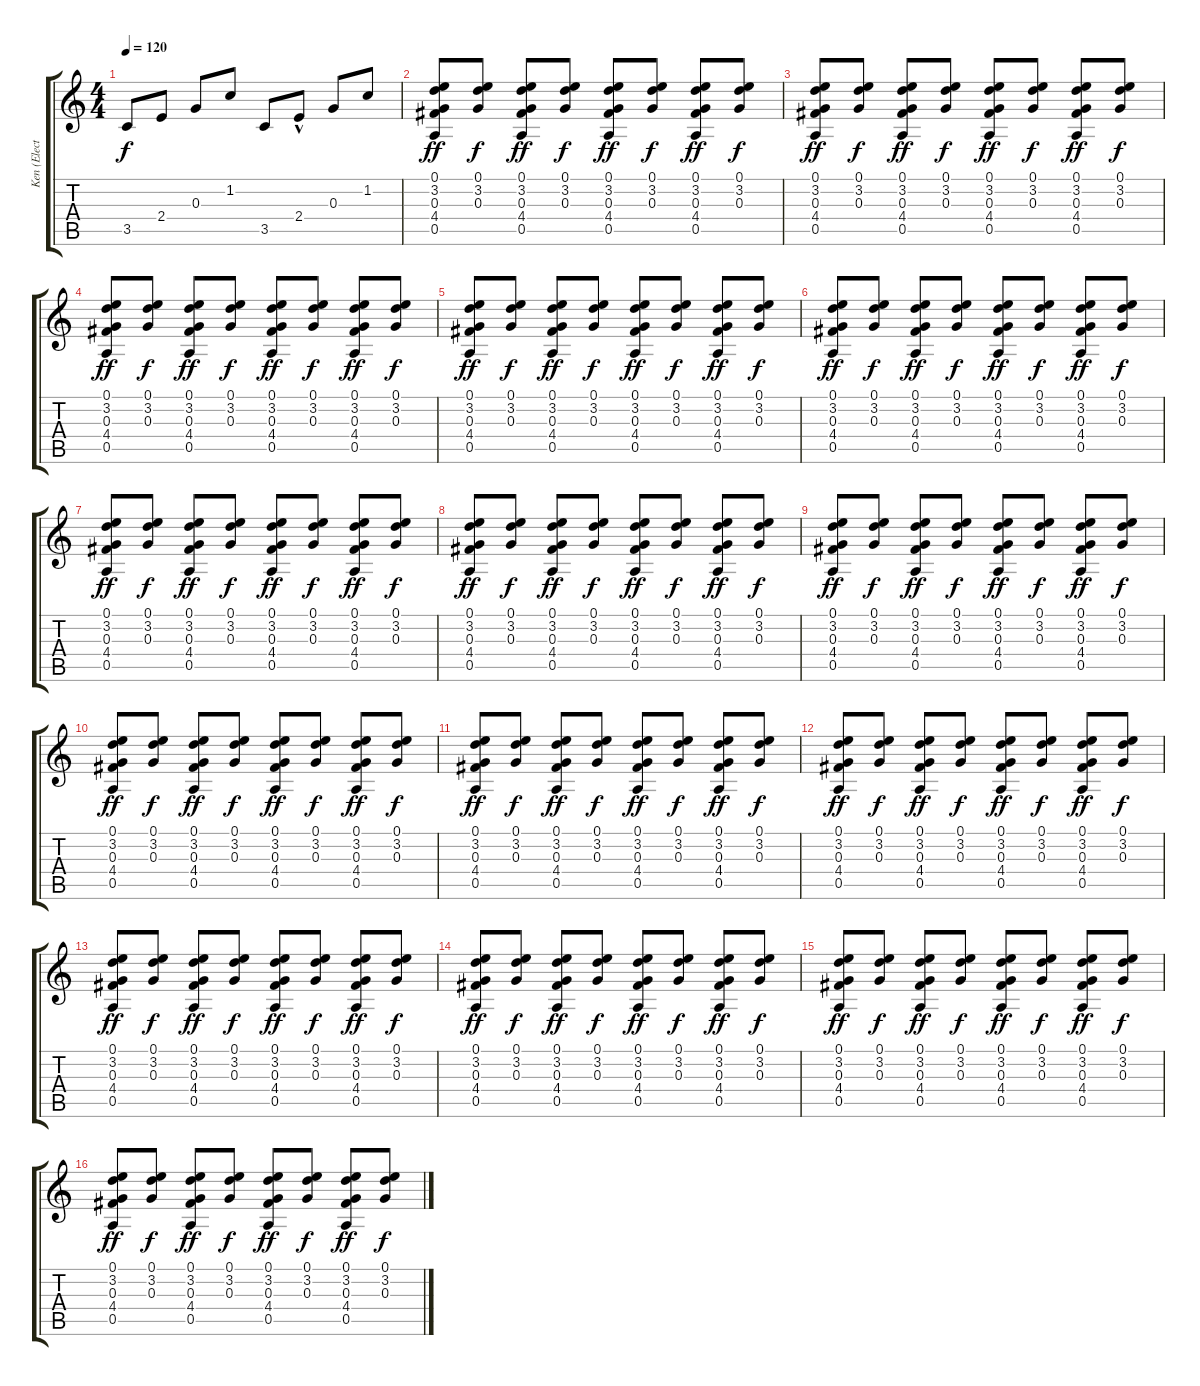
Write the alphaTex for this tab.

\track ("Ken (Electric)" "Ken (Elect") {instrument distortionguitar}
\staff {score tabs}
\tuning (E4 B3 G3 D3 A2 E2) {hide}
\ts (4 4)
\tempo 120
\clef g2
\ks c
3.5.8{dy f} 2.4.8 0.3.8 1.2.8 3.5.8 2.4{hac}.8 0.3.8 1.2.8 |
(0.1 3.2 0.3 4.4 0.5).8{dy ff} (0.1 3.2 0.3).8{dy f} (0.1 3.2 0.3 4.4 0.5).8{dy ff} (0.1 3.2 0.3).8{dy f} (0.1 3.2 0.3 4.4 0.5).8{dy ff} (0.1 3.2 0.3).8{dy f} (0.1 3.2 0.3 4.4 0.5).8{dy ff} (0.1 3.2 0.3).8{dy f} |
(0.1 3.2 0.3 4.4 0.5).8{dy ff} (0.1 3.2 0.3).8{dy f} (0.1 3.2 0.3 4.4 0.5).8{dy ff} (0.1 3.2 0.3).8{dy f} (0.1 3.2 0.3 4.4 0.5).8{dy ff} (0.1 3.2 0.3).8{dy f} (0.1 3.2 0.3 4.4 0.5).8{dy ff} (0.1 3.2 0.3).8{dy f} |
(0.1 3.2 0.3 4.4 0.5).8{dy ff} (0.1 3.2 0.3).8{dy f} (0.1 3.2 0.3 4.4 0.5).8{dy ff} (0.1 3.2 0.3).8{dy f} (0.1 3.2 0.3 4.4 0.5).8{dy ff} (0.1 3.2 0.3).8{dy f} (0.1 3.2 0.3 4.4 0.5).8{dy ff} (0.1 3.2 0.3).8{dy f} |
(0.1 3.2 0.3 4.4 0.5).8{dy ff} (0.1 3.2 0.3).8{dy f} (0.1 3.2 0.3 4.4 0.5).8{dy ff} (0.1 3.2 0.3).8{dy f} (0.1 3.2 0.3 4.4 0.5).8{dy ff} (0.1 3.2 0.3).8{dy f} (0.1 3.2 0.3 4.4 0.5).8{dy ff} (0.1 3.2 0.3).8{dy f} |
(0.1 3.2 0.3 4.4 0.5).8{dy ff} (0.1 3.2 0.3).8{dy f} (0.1 3.2 0.3 4.4 0.5).8{dy ff} (0.1 3.2 0.3).8{dy f} (0.1 3.2 0.3 4.4 0.5).8{dy ff} (0.1 3.2 0.3).8{dy f} (0.1 3.2 0.3 4.4 0.5).8{dy ff} (0.1 3.2 0.3).8{dy f} |
(0.1 3.2 0.3 4.4 0.5).8{dy ff} (0.1 3.2 0.3).8{dy f} (0.1 3.2 0.3 4.4 0.5).8{dy ff} (0.1 3.2 0.3).8{dy f} (0.1 3.2 0.3 4.4 0.5).8{dy ff} (0.1 3.2 0.3).8{dy f} (0.1 3.2 0.3 4.4 0.5).8{dy ff} (0.1 3.2 0.3).8{dy f} |
(0.1 3.2 0.3 4.4 0.5).8{dy ff} (0.1 3.2 0.3).8{dy f} (0.1 3.2 0.3 4.4 0.5).8{dy ff} (0.1 3.2 0.3).8{dy f} (0.1 3.2 0.3 4.4 0.5).8{dy ff} (0.1 3.2 0.3).8{dy f} (0.1 3.2 0.3 4.4 0.5).8{dy ff} (0.1 3.2 0.3).8{dy f} |
(0.1 3.2 0.3 4.4 0.5).8{dy ff} (0.1 3.2 0.3).8{dy f} (0.1 3.2 0.3 4.4 0.5).8{dy ff} (0.1 3.2 0.3).8{dy f} (0.1 3.2 0.3 4.4 0.5).8{dy ff} (0.1 3.2 0.3).8{dy f} (0.1 3.2 0.3 4.4 0.5).8{dy ff} (0.1 3.2 0.3).8{dy f} |
(0.1 3.2 0.3 4.4 0.5).8{dy ff} (0.1 3.2 0.3).8{dy f} (0.1 3.2 0.3 4.4 0.5).8{dy ff} (0.1 3.2 0.3).8{dy f} (0.1 3.2 0.3 4.4 0.5).8{dy ff} (0.1 3.2 0.3).8{dy f} (0.1 3.2 0.3 4.4 0.5).8{dy ff} (0.1 3.2 0.3).8{dy f} |
(0.1 3.2 0.3 4.4 0.5).8{dy ff} (0.1 3.2 0.3).8{dy f} (0.1 3.2 0.3 4.4 0.5).8{dy ff} (0.1 3.2 0.3).8{dy f} (0.1 3.2 0.3 4.4 0.5).8{dy ff} (0.1 3.2 0.3).8{dy f} (0.1 3.2 0.3 4.4 0.5).8{dy ff} (0.1 3.2 0.3).8{dy f} |
(0.1 3.2 0.3 4.4 0.5).8{dy ff} (0.1 3.2 0.3).8{dy f} (0.1 3.2 0.3 4.4 0.5).8{dy ff} (0.1 3.2 0.3).8{dy f} (0.1 3.2 0.3 4.4 0.5).8{dy ff} (0.1 3.2 0.3).8{dy f} (0.1 3.2 0.3 4.4 0.5).8{dy ff} (0.1 3.2 0.3).8{dy f} |
(0.1 3.2 0.3 4.4 0.5).8{dy ff} (0.1 3.2 0.3).8{dy f} (0.1 3.2 0.3 4.4 0.5).8{dy ff} (0.1 3.2 0.3).8{dy f} (0.1 3.2 0.3 4.4 0.5).8{dy ff} (0.1 3.2 0.3).8{dy f} (0.1 3.2 0.3 4.4 0.5).8{dy ff} (0.1 3.2 0.3).8{dy f} |
(0.1 3.2 0.3 4.4 0.5).8{dy ff} (0.1 3.2 0.3).8{dy f} (0.1 3.2 0.3 4.4 0.5).8{dy ff} (0.1 3.2 0.3).8{dy f} (0.1 3.2 0.3 4.4 0.5).8{dy ff} (0.1 3.2 0.3).8{dy f} (0.1 3.2 0.3 4.4 0.5).8{dy ff} (0.1 3.2 0.3).8{dy f} |
(0.1 3.2 0.3 4.4 0.5).8{dy ff} (0.1 3.2 0.3).8{dy f} (0.1 3.2 0.3 4.4 0.5).8{dy ff} (0.1 3.2 0.3).8{dy f} (0.1 3.2 0.3 4.4 0.5).8{dy ff} (0.1 3.2 0.3).8{dy f} (0.1 3.2 0.3 4.4 0.5).8{dy ff} (0.1 3.2 0.3).8{dy f} |
(0.1 3.2 0.3 4.4 0.5).8{dy ff} (0.1 3.2 0.3).8{dy f} (0.1 3.2 0.3 4.4 0.5).8{dy ff} (0.1 3.2 0.3).8{dy f} (0.1 3.2 0.3 4.4 0.5).8{dy ff} (0.1 3.2 0.3).8{dy f} (0.1 3.2 0.3 4.4 0.5).8{dy ff} (0.1 3.2 0.3).8{dy f}
